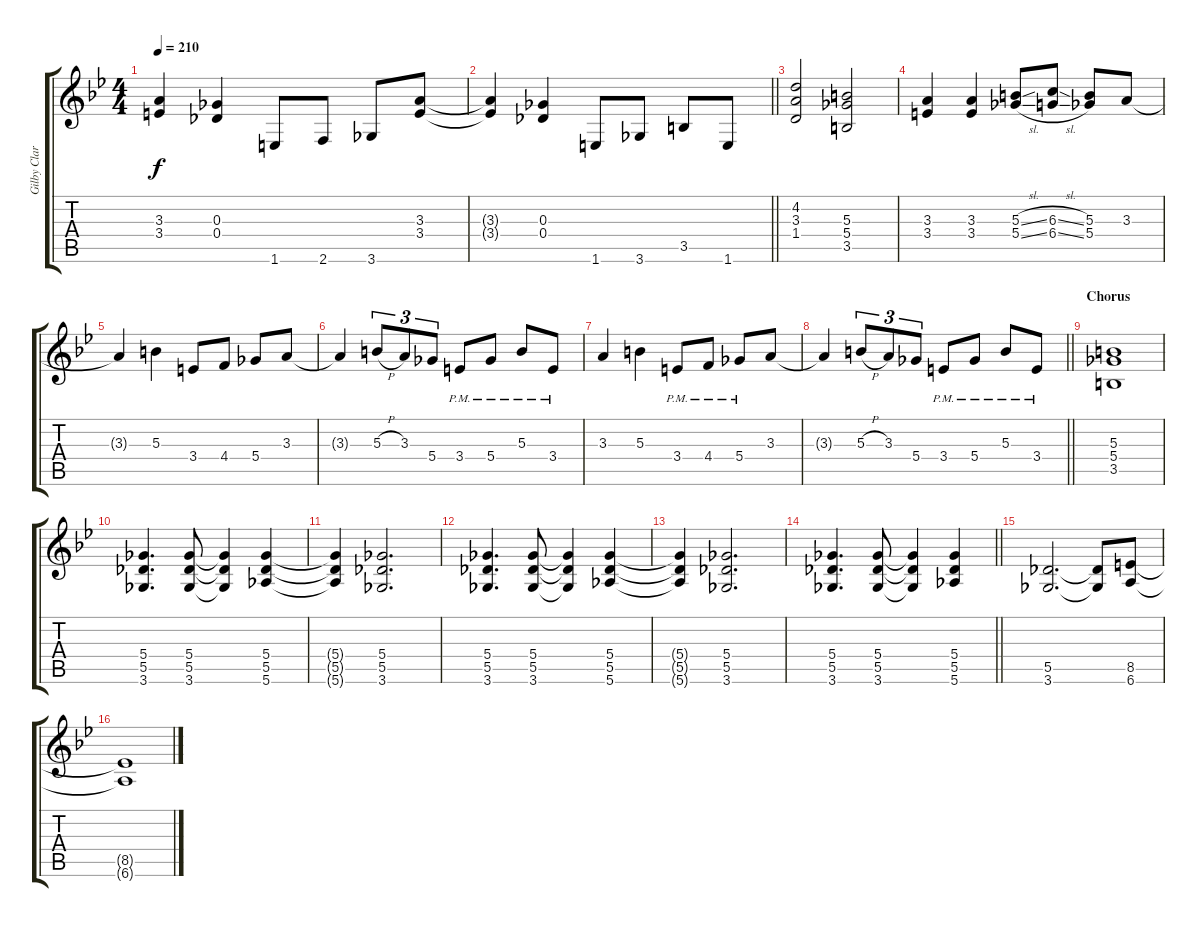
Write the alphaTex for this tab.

\track ("Gilby Clarke - Rhytm Guitar" "Gilby Clar") {instrument overdrivenguitar}
\staff {score tabs}
\tuning (Eb4 Bb3 Gb3 Db3 Ab2 Eb2) {hide}
\ts (4 4)
\tempo 210
\clef g2
\ks bb
(3.3 3.4).4{dy f} (0.3 0.4).4 1.6.8 2.6.8 3.6.8 (3.3 3.4).8 |
\barLineRight lightlight
(3.3{t} 3.4{t}).4 (0.3 0.4).4 1.6.8 3.6.8 3.5.8 1.6.8 |
(4.2 3.3 1.4).2 (5.3 5.4 3.5).2 |
(3.3 3.4).4 (3.3 3.4).4 (5.3{sl} 5.4{sl}).8 (6.3{sl} 6.4{sl}).8 (5.3 5.4).8 3.3.8 |
3.3{t}.4 5.3.4 3.4.8 4.4.8 5.4.8 3.3.8 |
3.3{t}.4 5.3{h}.8{tu (3 2)} 3.3.8{tu (3 2)} 5.4.8{tu (3 2)} 3.4{pm}.8 5.4{pm}.8 5.3{pm}.8 3.4{pm}.8 |
3.3.4 5.3.4 3.4{pm}.8 4.4{pm}.8 5.4{pm}.8 3.3.8 |
\barLineRight lightlight
3.3{t}.4 5.3{h}.8{tu (3 2)} 3.3.8{tu (3 2)} 5.4.8{tu (3 2)} 3.4{pm}.8 5.4{pm}.8 5.3{pm}.8 3.4{pm}.8 |
\section ("" "Chorus")
(5.3 5.4 3.5).1 |
(5.4 5.5 3.6).4{d} (5.4 5.5 3.6).8 (5.4{t} 5.5{t} 3.6{t}).4 (5.4 5.5 5.6).4 |
(5.4{t} 5.5{t} 5.6{t}).4 (5.4 5.5 3.6).2{d} |
(5.4 5.5 3.6).4{d} (5.4 5.5 3.6).8 (5.4{t} 5.5{t} 3.6{t}).4 (5.4 5.5 5.6).4 |
(5.4{t} 5.5{t} 5.6{t}).4 (5.4 5.5 3.6).2{d} |
\barLineRight lightlight
(5.4 5.5 3.6).4{d} (5.4 5.5 3.6).8 (5.4{t} 5.5{t} 3.6{t}).4 (5.4 5.5 5.6).4 |
(5.5 3.6).2{d} (5.5{t} 3.6{t}).8 (8.5 6.6).8 |
(8.5{t} 6.6{t}).1
